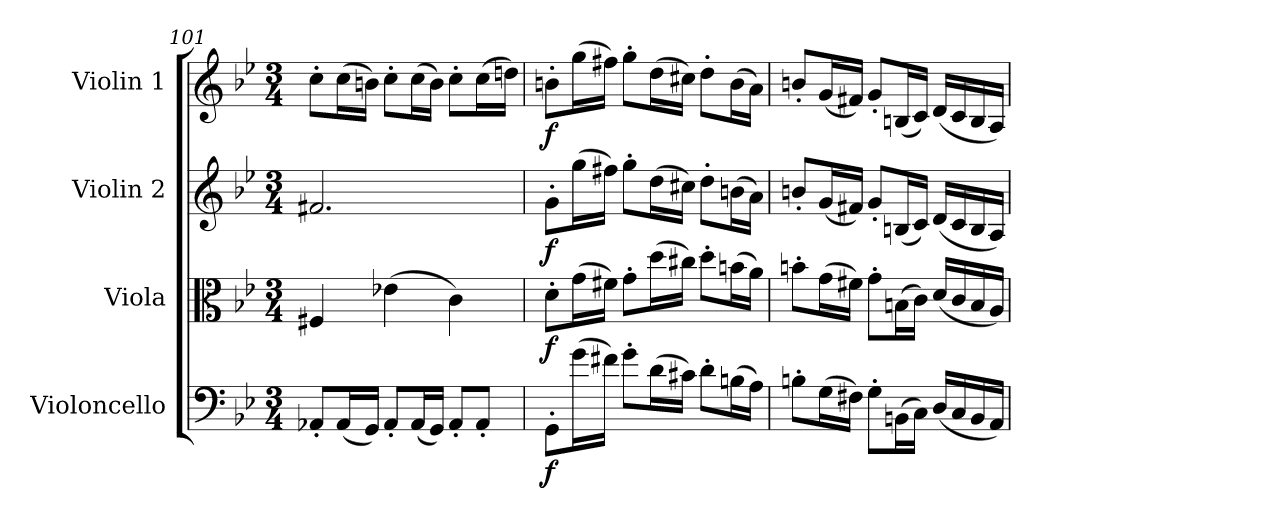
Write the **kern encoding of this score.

**kern	**dynam	**kern	**dynam	**kern	**dynam	**kern	**dynam
*part4	*part4	*part3	*part3	*part2	*part2	*part1	*part1
*staff4	*staff4	*staff3	*staff3	*staff2	*staff2	*staff1	*staff1
*I"Violoncello	*	*I"Viola	*	*I"Violin 2	*	*I"Violin 1	*
*I'Vc	*	*I'Vla	*	*I'Vln	*	*I'Vln	*
*clefF4	*	*clefC3	*	*clefG2	*	*clefG2	*
*k[b-e-]	*	*k[b-e-]	*	*k[b-e-]	*	*k[b-e-]	*
*M3/4	*	*M3/4	*	*M3/4	*	*M3/4	*
=101	=101	=101	=101	=101	=101	=101	=101
8AA-X'/L	.	4F#X/	.	2.f#X/	.	8cc'\L	.
(<16AA-/L	.	.	.	.	.	(>16cc\L	.
16GG/JJ)	.	.	.	.	.	16bn\JJ)	.
8AA-'/L	.	(>4e-X\	.	.	.	8cc'\L	.
(<16AA-/L	.	.	.	.	.	(>16cc\L	.
16GG/JJ)	.	.	.	.	.	16b\JJ)	.
8AA-'/L	.	4c\)	.	.	.	8cc'\L	.
8AA-'/J	.	.	.	.	.	(>16cc\L	.
.	.	.	.	.	.	16ddn\JJ)	.
!!LO:LB:g=z
=102	=102	=102	=102	=102	=102	=102	=102
!	!LO:DY:b	!	!LO:DY:b	!	!LO:DY:b	!	!LO:DY:b
8GG'\L	f	8d'\L	f	8g'\L	f	8bn'\L	f
(>16g\L	.	(>16g\L	.	(>16gg\L	.	(>16gg\L	.
16f#X\JJ)	.	16f#X\JJ)	.	16ff#X\JJ)	.	16ff#X\JJ)	.
8g'\L	.	8g'\L	.	8gg'\L	.	8gg'\L	.
(>16d\L	.	(>16dd\L	.	(>16dd\L	.	(>16dd\L	.
16c#X\JJ)	.	16cc#X\JJ)	.	16cc#X\JJ)	.	16cc#X\JJ)	.
8d'\L	.	8dd'\L	.	8dd'\L	.	8dd'\L	.
(>16Bn\L	.	(>16bn\L	.	(>16bn\L	.	(>16b\L	.
16A\JJ)	.	16a\JJ)	.	16a\JJ)	.	16a\JJ)	.
=103	=103	=103	=103	=103	=103	=103	=103
8Bn'\L	.	8bn'\L	.	8bn'/L	.	8bn'/L	.
(>16G\L	.	(>16g\L	.	(<16g/L	.	(<16g/L	.
16F#X\JJ)	.	16f#X\JJ)	.	16f#X/JJ)	.	16f#X/JJ)	.
8G'\L	.	8g'\L	.	8g'/L	.	8g'/L	.
(>16BBn\L	.	(>16Bn\L	.	(<16Bn/L	.	(<16Bn/L	.
16C\JJ)	.	16c\JJ)	.	16c/JJ)	.	16c/JJ)	.
(<16D/LL	.	(<16d/LL	.	(<16d/LL	.	(<16d/LL	.
16C/	.	16c/	.	16c/	.	16c/	.
16BB/	.	16B/	.	16B/	.	16B/	.
16AA/JJ)	.	16A/JJ)	.	16A/JJ)	.	16A/JJ)	.
=	=	=	=	=	=	=	=
*-	*-	*-	*-	*-	*-	*-	*-
